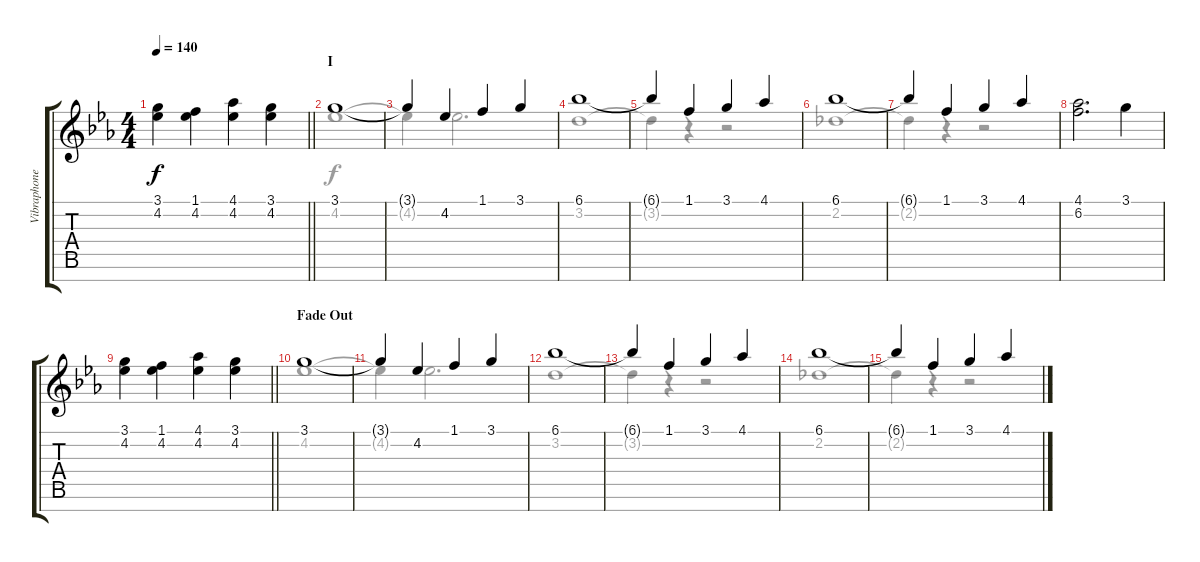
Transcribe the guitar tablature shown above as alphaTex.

\track ("Vibraphone" "Vibraphone") {instrument vibraphone}
\staff {score tabs}
\tuning (E5 B4 G4 D4 A3 E3 B2) {hide}
\voice
\ts (4 4)
\tempo 140
\clef g2
\barLineRight lightlight
\ks eb
(3.1 4.2).4{dy f} (1.1 4.2).4 (4.1 4.2).4 (3.1 4.2).4 |
\section ("" "I")
3.1.1 |
3.1{t}.4 4.2.4 1.1.4 3.1.4 |
6.1.1 |
6.1{t}.4 1.1.4 3.1.4 4.1.4 |
6.1.1 |
6.1{t}.4 1.1.4 3.1.4 4.1.4 |
(4.1 6.2).2{d} 3.1.4 |
\barLineRight lightlight
(3.1 4.2).4 (1.1 4.2).4 (4.1 4.2).4 (3.1 4.2).4 |
\section ("" "Fade Out")
3.1.1 |
3.1{t}.4 4.2.4 1.1.4 3.1.4 |
6.1.1 |
6.1{t}.4 1.1.4 3.1.4 4.1.4 |
6.1.1 |
6.1{t}.4 1.1.4 3.1.4 4.1.4
\voice
\clef g2
\ottava regular
\simile none
\barLineRight lightlight
\ks eb
|
4.2.1 |
4.2{t}.4 4.2.2{d} |
3.2.1 |
3.2{t}.4 r.4 r.2 |
2.2.1 |
2.2{t}.4 r.4 r.2 |
|
\barLineRight lightlight
|
4.2.1 |
4.2{t}.4 4.2.2{d} |
3.2.1 |
3.2{t}.4 r.4 r.2 |
2.2.1 |
2.2{t}.4 r.4 r.2
